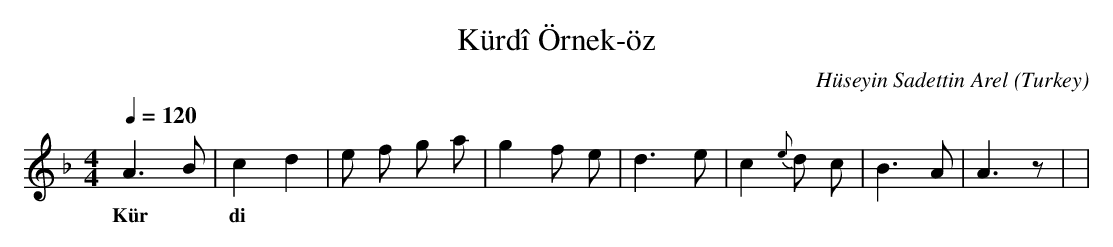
X:1
T: Kürdî Örnek-öz
C: Hüseyin Sadettin Arel
O: Turkey
M: 4/4
L: 1/16
K: C _B
Q: 1/4=120
A6 B2  | c4 d4  | e2 f2 g2 a2  | g4 f2 e2  | \
w:  Kür  |  di   |   |   |
d6 e2  | c4 {e}d2 c2  | B6 A2  | A6 z2  | |
